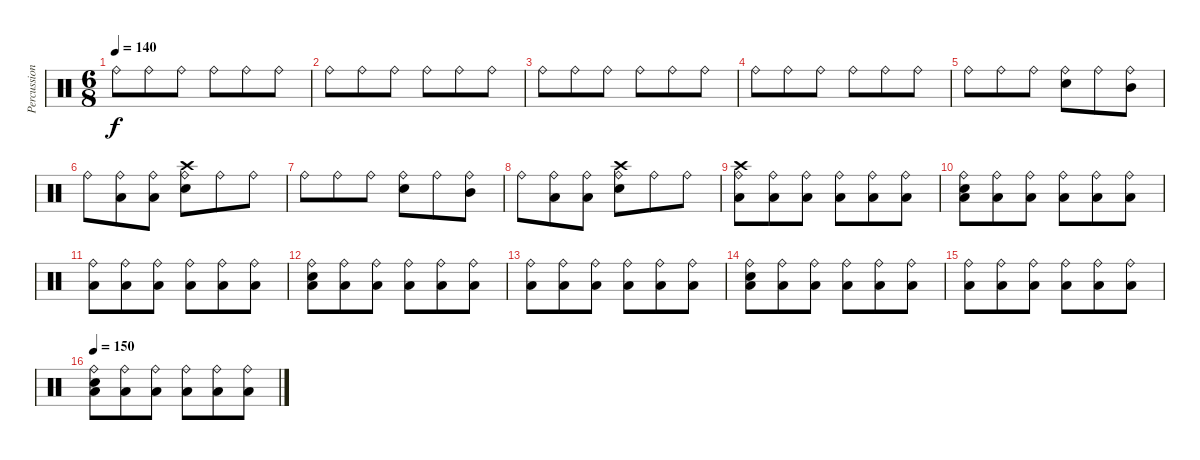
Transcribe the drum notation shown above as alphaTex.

\track ("Percussions" "Percussion") {instrument percussion}
\staff {score}
\articulation defaults
\ts (6 8)
\tempo 140
\clef neutral
\ks c "Ride (bell)".8{dy f} "Ride (bell)".8 "Ride (bell)".8 "Ride (bell)".8 "Ride (bell)".8 "Ride (bell)".8
|
"Ride (bell)".8 "Ride (bell)".8 "Ride (bell)".8 "Ride (bell)".8 "Ride (bell)".8 "Ride (bell)".8 |
"Ride (bell)".8 "Ride (bell)".8 "Ride (bell)".8 "Ride (bell)".8 "Ride (bell)".8 "Ride (bell)".8 |
"Ride (bell)".8 "Ride (bell)".8 "Ride (bell)".8 "Ride (bell)".8 "Ride (bell)".8 "Ride (bell)".8 |
"Ride (bell)".8 "Ride (bell)".8 "Ride (bell)".8 ("Snare (hit) 2" "Ride (bell)").8 "Ride (bell)".8 ("Mid Tom (hit)" "Ride (bell)").8 |
"Ride (bell)".8 ("Low Tom (hit)" "Ride (bell)").8 ("Low Floor Tom (hit)" "Ride (bell)").8 ("Snare (hit) 2" "Ride (bell)" "Crash high (hit)").8 "Ride (bell)".8 "Ride (bell)".8 |
"Ride (bell)".8 "Ride (bell)".8 "Ride (bell)".8 ("Snare (hit) 2" "Ride (bell)").8 "Ride (bell)".8 ("Mid Tom (hit)" "Ride (bell)").8 |
"Ride (bell)".8 ("Low Tom (hit)" "Ride (bell)").8 ("Low Floor Tom (hit)" "Ride (bell)").8 ("Snare (hit) 2" "Ride (bell)" "Crash high (hit)").8 "Ride (bell)".8 "Ride (bell)".8 |
("Crash high (hit)" "Ride (bell)" "Low Floor Tom (hit)").8 ("Ride (bell)" "Low Floor Tom (hit)").8 ("Ride (bell)" "Low Floor Tom (hit)").8 ("Ride (bell)" "Low Floor Tom (hit)").8 ("Ride (bell)" "Low Floor Tom (hit)").8 ("Ride (bell)" "Low Floor Tom (hit)").8 |
("Snare (hit) 2" "Ride (bell)" "Low Floor Tom (hit)").8 ("Ride (bell)" "Low Floor Tom (hit)").8 ("Ride (bell)" "Low Floor Tom (hit)").8 ("Ride (bell)" "Low Floor Tom (hit)").8 ("Ride (bell)" "Low Floor Tom (hit)").8 ("Ride (bell)" "Low Floor Tom (hit)").8 |
("Ride (bell)" "Low Floor Tom (hit)").8 ("Ride (bell)" "Low Floor Tom (hit)").8 ("Ride (bell)" "Low Floor Tom (hit)").8 ("Ride (bell)" "Low Floor Tom (hit)").8 ("Ride (bell)" "Low Floor Tom (hit)").8 ("Ride (bell)" "Low Floor Tom (hit)").8 |
("Snare (hit) 2" "Ride (bell)" "Low Floor Tom (hit)").8 ("Ride (bell)" "Low Floor Tom (hit)").8 ("Ride (bell)" "Low Floor Tom (hit)").8 ("Ride (bell)" "Low Floor Tom (hit)").8 ("Ride (bell)" "Low Floor Tom (hit)").8 ("Ride (bell)" "Low Floor Tom (hit)").8 |
("Ride (bell)" "Low Floor Tom (hit)").8 ("Ride (bell)" "Low Floor Tom (hit)").8 ("Ride (bell)" "Low Floor Tom (hit)").8 ("Ride (bell)" "Low Floor Tom (hit)").8 ("Ride (bell)" "Low Floor Tom (hit)").8 ("Ride (bell)" "Low Floor Tom (hit)").8 |
("Snare (hit) 2" "Ride (bell)" "Low Floor Tom (hit)").8 ("Ride (bell)" "Low Floor Tom (hit)").8 ("Ride (bell)" "Low Floor Tom (hit)").8 ("Ride (bell)" "Low Floor Tom (hit)").8 ("Ride (bell)" "Low Floor Tom (hit)").8 ("Ride (bell)" "Low Floor Tom (hit)").8 |
("Ride (bell)" "Low Floor Tom (hit)").8 ("Ride (bell)" "Low Floor Tom (hit)").8 ("Ride (bell)" "Low Floor Tom (hit)").8 ("Ride (bell)" "Low Floor Tom (hit)").8 ("Ride (bell)" "Low Floor Tom (hit)").8 ("Ride (bell)" "Low Floor Tom (hit)").8 |
\tempo 150
("Snare (hit) 2" "Ride (bell)" "Low Floor Tom (hit)").8 ("Ride (bell)" "Low Floor Tom (hit)").8 ("Ride (bell)" "Low Floor Tom (hit)").8 ("Ride (bell)" "Low Floor Tom (hit)").8 ("Ride (bell)" "Low Floor Tom (hit)").8 ("Ride (bell)" "Low Floor Tom (hit)").8
